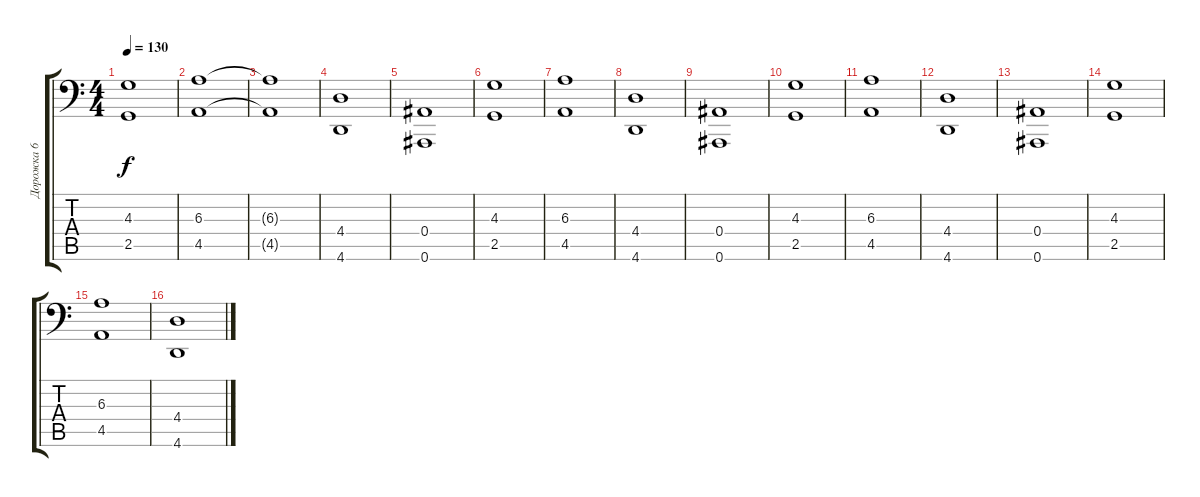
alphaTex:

\track ("Дорожка 6" "Дорожка 6") {instrument stringensemble2}
\staff {score tabs}
\tuning (C4 G3 Eb3 Bb2 F2 Bb1) {hide}
\ts (4 4)
\tempo 130
\clef f4
\ks c
(4.3 2.5).1{dy f} |
(6.3 4.5).1 |
(6.3{t} 4.5{t}).1 |
(4.4 4.6).1 |
(0.4 0.6).1 |
(4.3 2.5).1 |
(6.3 4.5).1 |
(4.4 4.6).1 |
(0.4 0.6).1 |
(4.3 2.5).1 |
(6.3 4.5).1 |
(4.4 4.6).1 |
(0.4 0.6).1 |
(4.3 2.5).1 |
(6.3 4.5).1 |
(4.4 4.6).1
